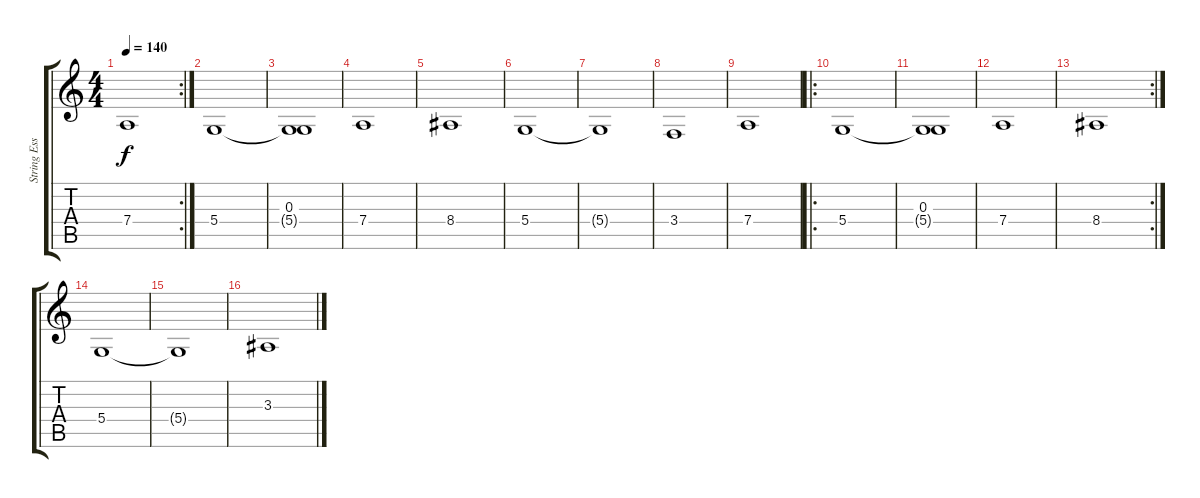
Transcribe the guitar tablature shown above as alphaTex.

\track ("String Essemble" "String Ess") {instrument stringensemble2}
\staff {score tabs}
\tuning (E4 B3 G3 D3 A2 E2) {hide}
\rc 2
\ts (4 4)
\tempo 140
\clef g2
\ks c
7.4.1{dy f} |
5.4.1 |
(0.3 5.4{t}).1 |
7.4.1 |
8.4.1 |
5.4.1 |
5.4{t}.1 |
3.4.1 |
7.4.1 |
\ro
5.4.1 |
(0.3 5.4{t}).1 |
7.4.1 |
\rc 2
8.4.1 |
5.4.1 |
5.4{t}.1 |
3.3.1
